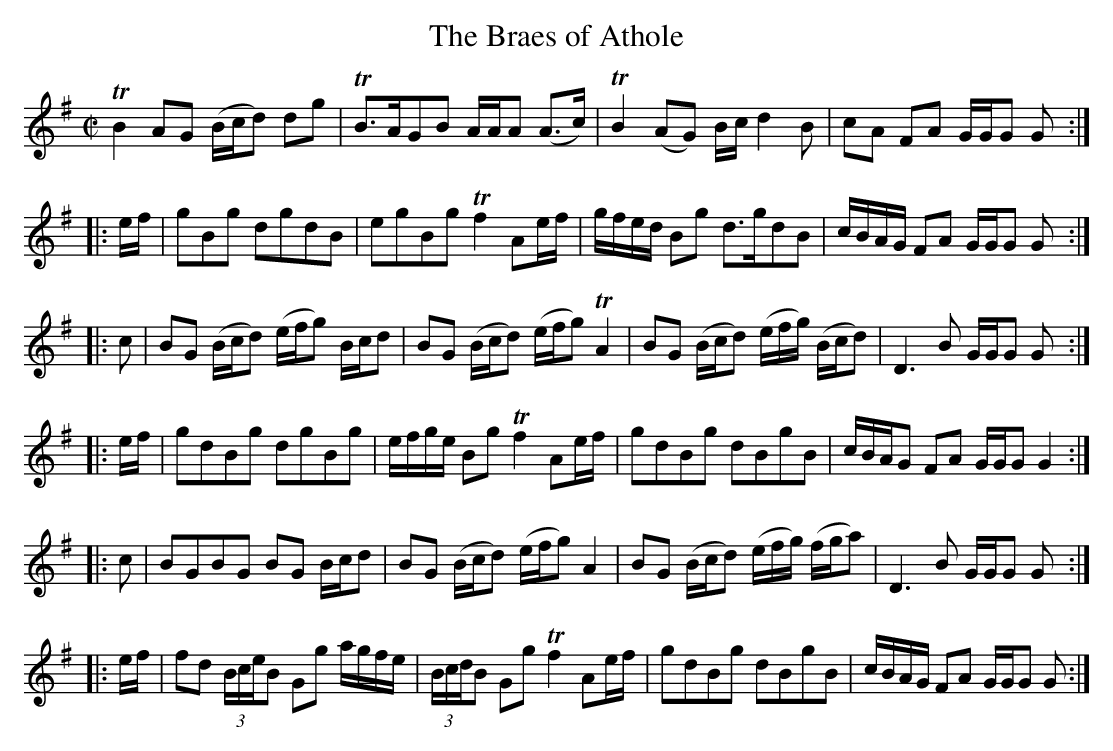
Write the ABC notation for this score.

X:1
T:Braes of Athole, The
M:C|
L:1/8
K:G
TB2 AG (B/c/d) dg|TB>AGB A/A/A (A>c)|TB2 (AG) B/c/d2 B|cA FA G/G/G G:|
|:e/f/|gBg dgdB|egBg Tf2 Ae/f/|g/f/e/d/ Bg d>gdB|c/B/A/G/ FA G/G/G G:|
|:c|BG (B/c/d) (e/f/g) B/c/d|BG (B/c/d) (e/f/g) TA2|BG (B/c/d) (e/f/g/) (B/c/d)|D3B G/G/G G:|
|:e/f/|gdBg dgBg|e/f/g/e/ Bg Tf2 Ae/f/|gdBg dBgB|c/B/A/G? FA G/G/G G2:|
|:c|BGBG BG B/c/d|BG (B/c/d) (e/f/g) A2|BG (B/c/d) (e/f/g/) (f/g/a)|D3B G/G/G G:|
|:e/f/|fd (3B/c/e/B Gg a/g/f/e/|(3B/c/d/B Gg Tf2 Ae/f/ |gdBg dBgB|c/B/A/G/ FA G/G/G G:|
